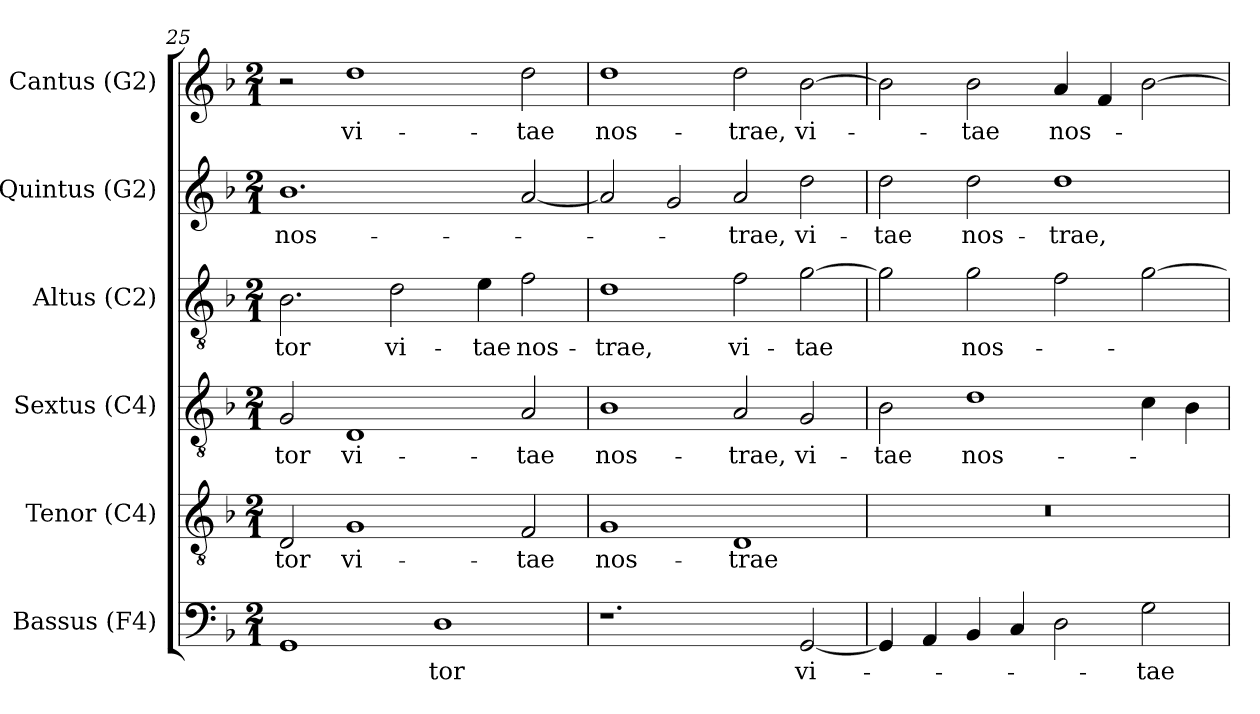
**kern	**text	**kern	**text	**kern	**text	**kern	**text	**kern	**text	**kern	**text
*part6	*part6	*part5	*part5	*part4	*part4	*part3	*part3	*part2	*part2	*part1	*part1
*staff6	*staff6	*staff5	*staff5	*staff4	*staff4	*staff3	*staff3	*staff2	*staff2	*staff1	*staff1
*I"Bassus (F4)	*	*I"Tenor (C4)	*	*I"Sextus (C4)	*	*I"Altus (C2)	*	*I"Quintus (G2)	*	*I"Cantus (G2)	*
*I'B	*	*I'T	*	*I'S	*	*I'A	*	*I'Q	*	*I'C	*
*clefF4	*	*clefGv2	*	*clefGv2	*	*clefGv2	*	*clefG2	*	*clefG2	*
*	*	*	*	*ITrd7c12	*	*	*	*	*	*	*
*k[b-]	*	*k[b-]	*	*k[b-]	*	*k[b-]	*	*k[b-]	*	*k[b-]	*
*F:	*	*F:	*	*F:	*	*F:	*	*F:	*	*F:	*
*M2/1	*	*M2/1	*	*M2/1	*	*M2/1	*	*M2/1	*	*M2/1	*
=25	=25	=25	=25	=25	=25	=25	=25	=25	=25	=25	=25
!	!	!	!LO:LY:b:color=#000000	!	!	!	!	!	!	!	!
!	!	!	!	!	!LO:LY:b:color=#000000	!	!	!	!	!	!
!	!	!	!	!	!	!	!LO:LY:b:color=#000000	!	!	!	!
!	!	!	!	!	!	!	!	!	!LO:LY:b:color=#000000	!	!
1GGi	.	2Di/	-tor	2GGi/	-tor	2.B-i\	-tor	1.b-i	nos-	2r	.
!	!	!	!LO:LY:b:color=#000000	!	!	!	!	!	!	!	!
!	!	!	!	!	!LO:LY:b:color=#000000	!	!	!	!	!	!
!	!	!	!	!	!	!	!	!	!	!	!LO:LY:b:color=#000000
.	.	1Gi	vi-	1DDi	vi-	.	.	.	.	1ddi	vi-
!	!	!	!	!	!	!	!LO:LY:b:color=#000000	!	!	!	!
.	.	.	.	.	.	2di\	vi-	.	.	.	.
!	!LO:LY:b:color=#000000	!	!	!	!	!	!	!	!	!	!
1Di	-tor	.	.	.	.	.	.	.	.	.	.
!	!	!	!	!	!	!	!LO:LY:b:color=#000000	!	!	!	!
.	.	.	.	.	.	4ei\	-tae	.	.	.	.
!	!	!	!LO:LY:b:color=#000000	!	!	!	!	!	!	!	!
!	!	!	!	!	!LO:LY:b:color=#000000	!	!	!	!	!	!
!	!	!	!	!	!	!	!LO:LY:b:color=#000000	!	!	!	!
!	!	!	!	!	!	!	!	!	!	!	!LO:LY:b:color=#000000
.	.	2Fi/	-tae	2AAi/	-tae	2fi\	nos-	[2ai/	.	2ddi\	-tae
!!LO:LB:g=z
=26	=26	=26	=26	=26	=26	=26	=26	=26	=26	=26	=26
!	!	!	!LO:LY:b:color=#000000	!	!	!	!	!	!	!	!
!	!	!	!	!	!LO:LY:b:color=#000000	!	!	!	!	!	!
!	!	!	!	!	!	!	!LO:LY:b:color=#000000	!	!	!	!
!	!	!	!	!	!	!	!	!	!	!	!LO:LY:b:color=#000000
1.r	.	1Gi	nos-	1BB-i	nos-	1di	-trae,	2ai/]	.	1ddi	nos-
.	.	.	.	.	.	.	.	2gi/	.	.	.
!	!	!	!LO:LY:b:color=#000000	!	!	!	!	!	!	!	!
!	!	!	!	!	!LO:LY:b:color=#000000	!	!	!	!	!	!
!	!	!	!	!	!	!	!LO:LY:b:color=#000000	!	!	!	!
!	!	!	!	!	!	!	!	!	!LO:LY:b:color=#000000	!	!
!	!	!	!	!	!	!	!	!	!	!	!LO:LY:b:color=#000000
.	.	1Di	-trae	2AAi/	-trae,	2fi\	vi-	2ai/	-trae,	2ddi\	-trae,
!	!LO:LY:b:color=#000000	!	!	!	!	!	!	!	!	!	!
!	!	!	!	!	!LO:LY:b:color=#000000	!	!	!	!	!	!
!	!	!	!	!	!	!	!LO:LY:b:color=#000000	!	!	!	!
!	!	!	!	!	!	!	!	!	!LO:LY:b:color=#000000	!	!
!	!	!	!	!	!	!	!	!	!	!	!LO:LY:b:color=#000000
[2GGi/	vi-	.	.	2GGi/	vi-	[2gi\	-tae	2ddi\	vi-	[2b-i\	vi-
=27	=27	=27	=27	=27	=27	=27	=27	=27	=27	=27	=27
!	!	!LO:N:vis=1	!	!	!	!	!	!	!	!	!
!	!	!	!	!	!LO:LY:b:color=#000000	!	!	!	!	!	!
!	!	!	!	!	!	!	!	!	!LO:LY:b:color=#000000	!	!
4GGi/]	.	0r	.	2BB-i\	-tae	2gi\]	.	2ddi\	-tae	2b-i\]	.
4AAi/	.	.	.	.	.	.	.	.	.	.	.
!	!	!	!	!	!LO:LY:b:color=#000000	!	!	!	!	!	!
!	!	!	!	!	!	!	!LO:LY:b:color=#000000	!	!	!	!
!	!	!	!	!	!	!	!	!	!LO:LY:b:color=#000000	!	!
!	!	!	!	!	!	!	!	!	!	!	!LO:LY:b:color=#000000
4BB-i/	.	.	.	1Di	nos-	2gi\	nos-	2ddi\	nos-	2b-i\	-tae
4Ci/	.	.	.	.	.	.	.	.	.	.	.
!	!	!	!	!	!	!	!	!	!LO:LY:b:color=#000000	!	!
!	!	!	!	!	!	!	!	!	!	!	!LO:LY:b:color=#000000
2Di\	.	.	.	.	.	2fi\	.	1ddi	-trae,	4ai/	nos-
.	.	.	.	.	.	.	.	.	.	4fi/	.
!	!LO:LY:b:color=#000000	!	!	!	!	!	!	!	!	!	!
2Gi\	-tae	.	.	4Ci\	.	[2gi\	.	.	.	[2b-i\	.
.	.	.	.	4BB-i\	.	.	.	.	.	.	.
=	=	=	=	=	=	=	=	=	=	=	=
*-	*-	*-	*-	*-	*-	*-	*-	*-	*-	*-	*-
